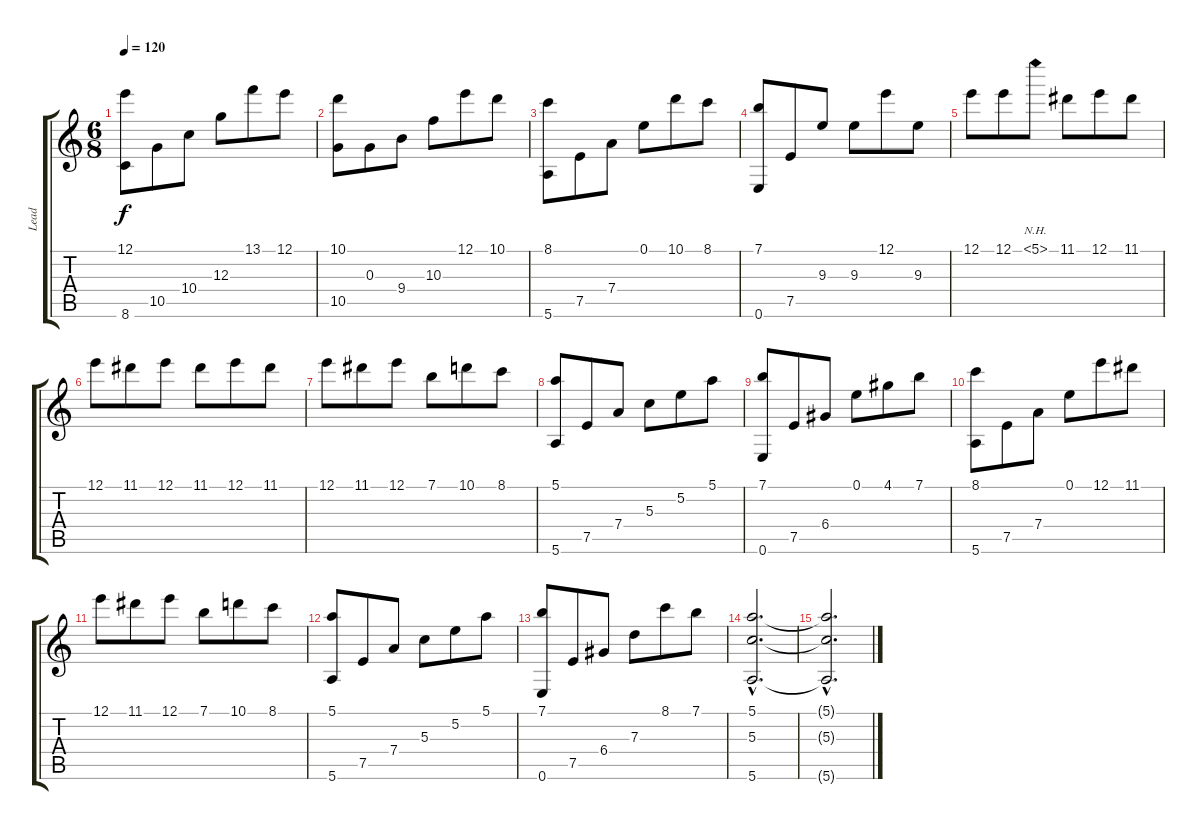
\track ("Lead" "Lead") {instrument distortionguitar}
\staff {score tabs}
\tuning (E4 B3 G3 D3 A2 E2) {hide}
\ts (6 8)
\tempo 120
\clef g2
\ks c
(12.1 8.6).8{dy f} 10.5.8 10.4.8 12.3.8 13.1.8 12.1.8 |
(10.1 10.5).8 0.3.8 9.4.8 10.3.8 12.1.8 10.1.8 |
(8.1 5.6).8 7.5.8 7.4.8 0.1.8 10.1.8 8.1.8 |
(7.1 0.6).8 7.5.8 9.3.8 9.3.8 12.1.8 9.3.8 |
12.1.8 12.1.8 5.1{nh}.8 11.1.8 12.1.8 11.1.8 |
12.1.8 11.1.8 12.1.8 11.1.8 12.1.8 11.1.8 |
12.1.8 11.1.8 12.1.8 7.1.8 10.1.8 8.1.8 |
(5.1 5.6).8 7.5.8 7.4.8 5.3.8 5.2.8 5.1.8 |
(7.1 0.6).8 7.5.8 6.4.8 0.1.8 4.1.8 7.1.8 |
(8.1 5.6).8 7.5.8 7.4.8 0.1.8 12.1.8 11.1.8 |
12.1.8 11.1.8 12.1.8 7.1.8 10.1.8 8.1.8 |
(5.1 5.6).8 7.5.8 7.4.8 5.3.8 5.2.8 5.1.8 |
(7.1 0.6).8 7.5.8 6.4.8 7.3.8 8.1.8 7.1.8 |
(5.1{hac} 5.3{hac} 5.6{hac}).2{d} |
(5.1{hac t} 5.3{hac t} 5.6{hac t}).2{d}
